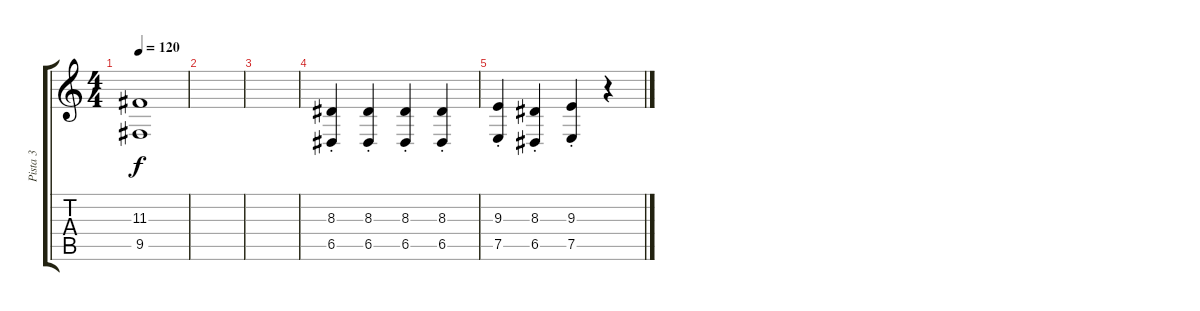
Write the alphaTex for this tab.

\track ("Pista 3" "Pista 3") {instrument tangoaccordion}
\staff {score tabs}
\tuning (E4 B3 G3 D3 A2 E2) {hide}
\ts (4 4)
\tempo 120
\clef g2
\ks c
(11.3 9.5).1{dy f} |
|
|
(8.3{st} 6.5{st}).4 (8.3{st} 6.5{st}).4 (8.3{st} 6.5{st}).4 (8.3{st} 6.5{st}).4 |
(9.3{st} 7.5{st}).4 (8.3{st} 6.5{st}).4 (9.3{st} 7.5{st}).4 r.4
